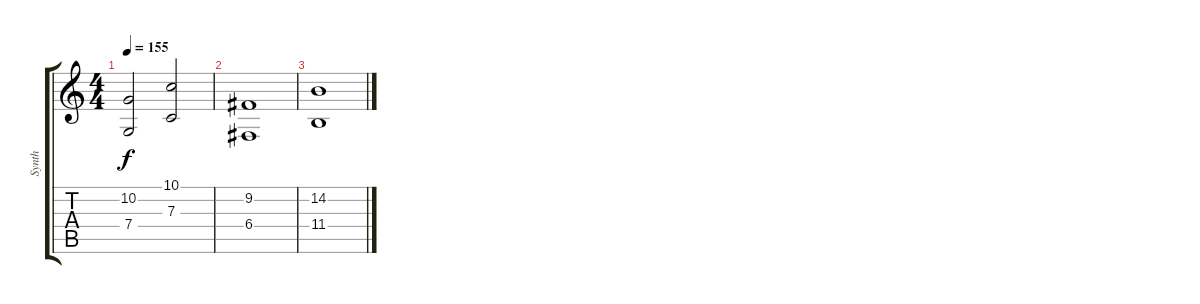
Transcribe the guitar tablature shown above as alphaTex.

\track ("Synth" "Synth") {instrument choiraahs}
\staff {score tabs}
\tuning (D4 A3 F3 C3 G2 D2) {hide}
\ts (4 4)
\tempo 155
\clef g2
\ks c
(10.2 7.4).2{dy f} (10.1 7.3).2 |
(9.2 6.4).1 |
(14.2 11.4).1
